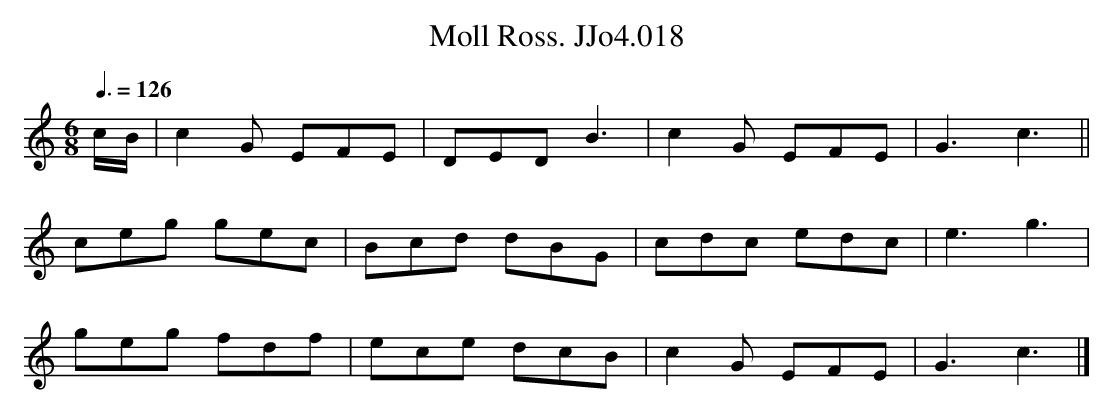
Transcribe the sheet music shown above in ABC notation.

X:1
T:Moll Ross. JJo4.018
M:6/8
L:1/8
Q:3/8=126
K:C
c/B/|c2G EFE|DEDB3|c2G EFE|G3c3||
ceg gec|Bcd dBG|cdc edc|e3g3|
geg fdf|ece dcB|c2G EFE|G3c3|]
